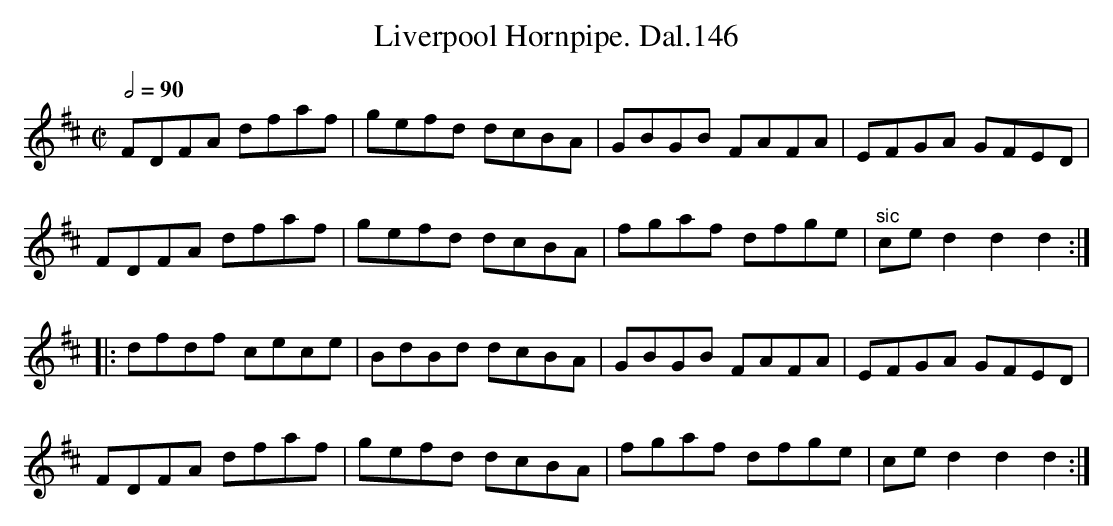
X:1
T:Liverpool Hornpipe. Dal.146
M:C|
L:1/8
Q:2/4=90
K:D
FDFA dfaf | gefd dcBA | GBGB FAFA | EFGA GFED |
FDFA dfaf | gefd dcBA | fgaf dfge | "^sic"ced2 d2d2 :|
|: dfdf cece | BdBd dcBA | GBGB FAFA | EFGA GFED |
FDFA dfaf | gefd dcBA | fgaf dfge | ced2 d2d2 :|
